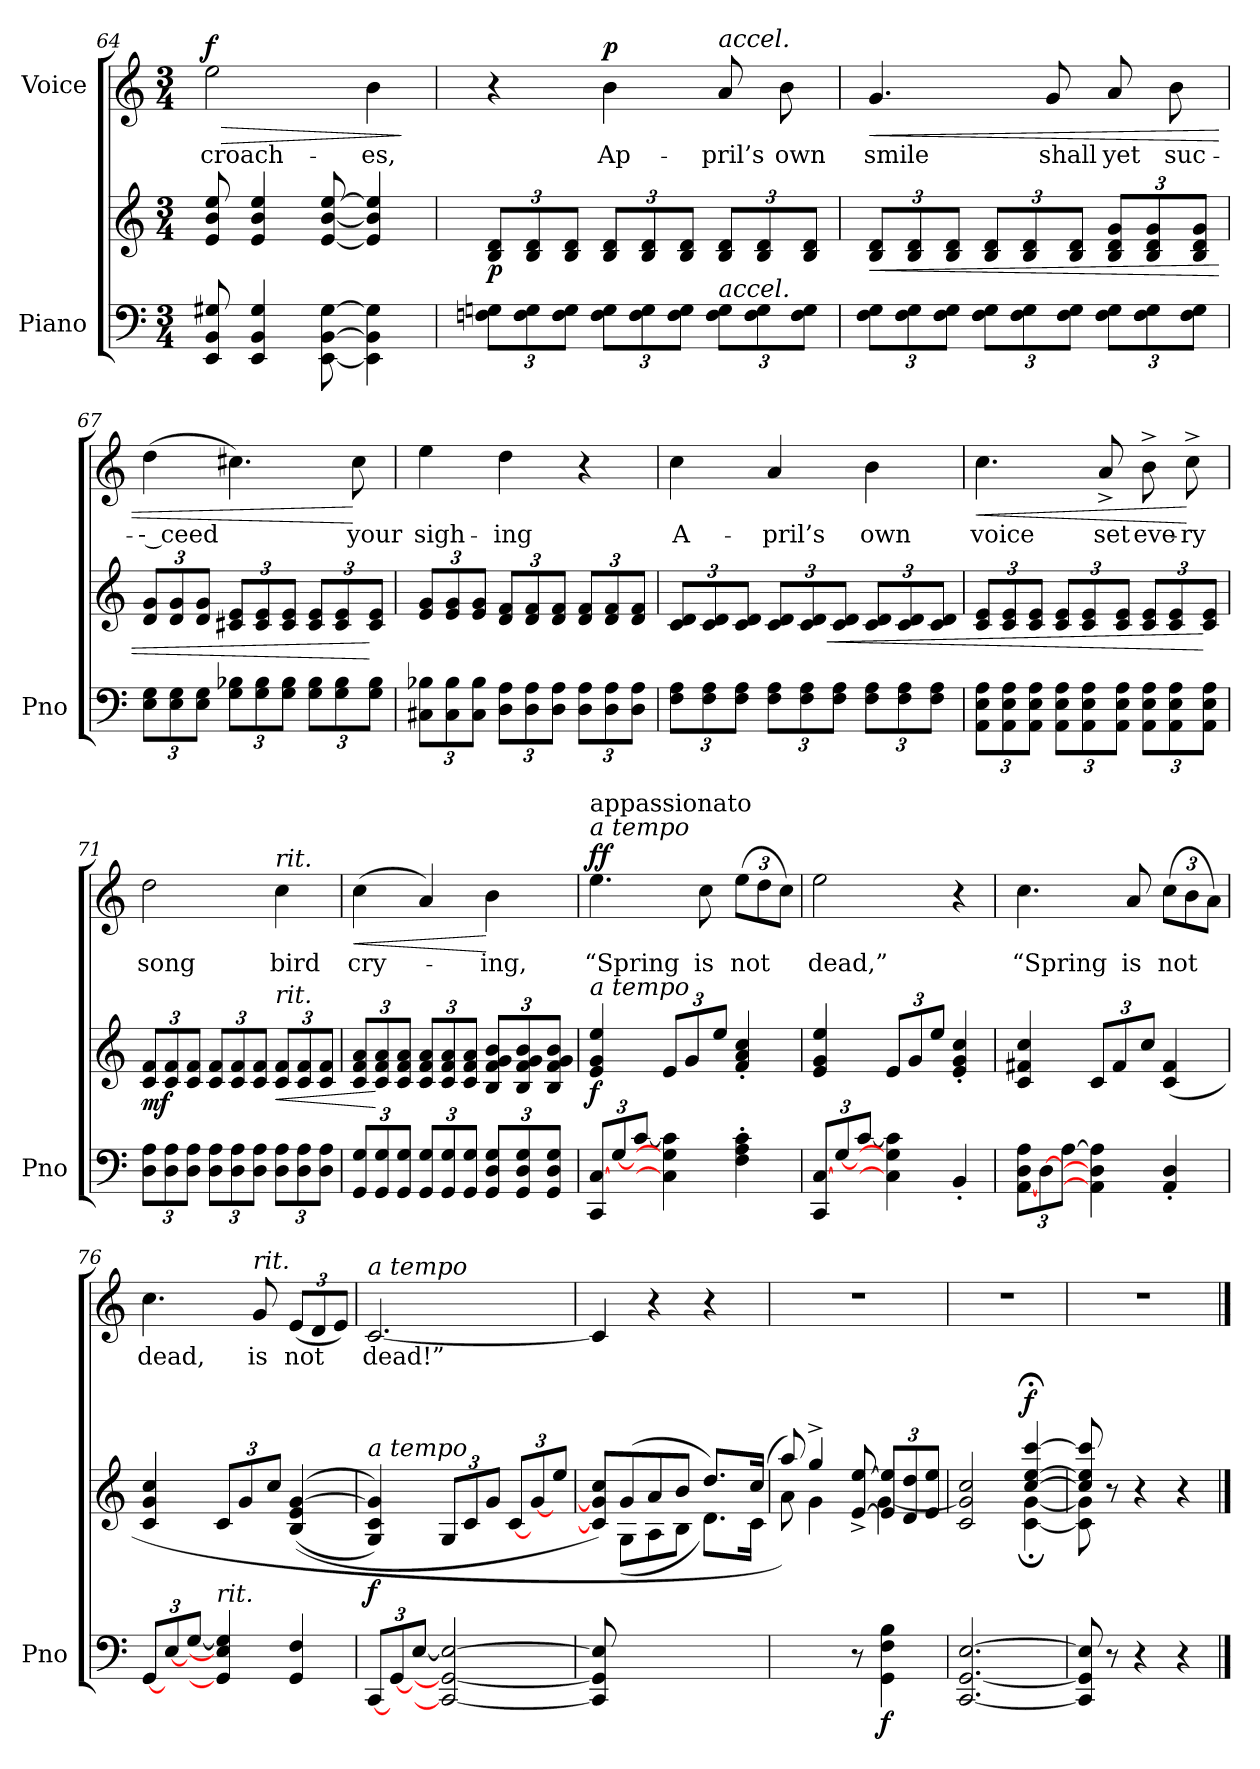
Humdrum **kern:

**kern	**kern	**dynam	**kern	**text	**dynam
*part2	*part2	*part2	*part1	*part1	*part1
*staff3	*staff2	*staff2/3	*staff1	*staff1	*staff1
*I"Piano	*	*	*I"Voice	*	*
*I'Pno	*	*	*	*	*
*clefF4	*clefG2	*	*clefG2	*	*
*k[]	*k[]	*	*k[]	*	*
*M3/4	*M3/4	*	*M3/4	*	*
=64	=64	=64	=64	=64	=64
!	!	!	!	!	!LO:HP:b
!	!	!	!	!	!LO:DY:n=1:a
8EE/ 8BB/ 8G#X/	8e/ 8b/ 8ee/	.	2ee\	-croach-	> f
4EE/ 4BB/ 4G#/	4e/ 4b/ 4ee/	.	.	.	.
[8EE\ [8BB\ [8G#\	[8e/ [8b/ [8ee/	.	.	.	.
4EE\] 4BB\] 4G#\]	4e/] 4b/] 4ee/]	.	4b\	-es,	.
.	.	.	.	.	]
=65	=65	=65	=65	=65	=65
*Xbrackettup	*Xbrackettup	*	*	*	*
!	!	!LO:DY:b	!	!	!
12Fn\ 12Gn\L	12B/ 12d/L	p	4r	.	.
12F\ 12G\	12B/ 12d/	.	.	.	.
12F\ 12G\J	12B/ 12d/J	.	.	.	.
!	!	!	!	!	!LO:DY:a
12F\ 12G\L	12B/ 12d/L	.	4b\	Ap-	p
12F\ 12G\	12B/ 12d/	.	.	.	.
12F\ 12G\J	12B/ 12d/J	.	.	.	.
!	!	!	!LO:TX:i:t=accel.	!	!
!LO:TX:i:t=accel.	!	!	!	!	!
12F\ 12G\L	12B/ 12d/L	.	8a/	-pril’s	.
12F\ 12G\	12B/ 12d/	.	.	.	.
.	.	.	8b\	own	.
12F\ 12G\J	12B/ 12d/J	.	.	.	.
=66	=66	=66	=66	=66	=66
!	!	!LO:HP:b	!	!	!LO:HP:b
12F\ 12G\L	12B/ 12d/L	<	4.g/	smile	<
12F\ 12G\	12B/ 12d/	.	.	.	.
12F\ 12G\J	12B/ 12d/J	.	.	.	.
12F\ 12G\L	12B/ 12d/L	.	.	.	.
12F\ 12G\	12B/ 12d/	.	.	.	.
.	.	.	8g/	shall	.
12F\ 12G\J	12B/ 12d/J	.	.	.	.
12F\ 12G\L	12B/ 12d/ 12g/L	.	8a/	yet	.
12F\ 12G\	12B/ 12d/ 12g/	.	.	.	.
.	.	.	8b\	suc-	.
12F\ 12G\J	12B/ 12d/ 12g/J	.	.	.	.
=67	=67	=67	=67	=67	=67
12E\ 12G\L	12d/ 12g/L	.	(4dd\	-- ceed	.
12E\ 12G\	12d/ 12g/	.	.	.	.
12E\ 12G\J	12d/ 12g/J	.	.	.	.
12G\ 12B-X\L	12c#X/ 12e/L	.	4.cc#X\)	.	.
12G\ 12B-\	12c#/ 12e/	.	.	.	.
12G\ 12B-\J	12c#/ 12e/J	.	.	.	.
12G\ 12B-\L	12c#/ 12e/L	.	.	.	.
12G\ 12B-\	12c#/ 12e/	.	.	.	.
.	.	.	8cc#\	your	[
12G\ 12B-\J	12c#/ 12e/J	[	.	.	.
=68	=68	=68	=68	=68	=68
12C#X\ 12B-X\L	12e/ 12g/L	.	4ee\	sigh-	.
12C#\ 12B-\	12e/ 12g/	.	.	.	.
12C#\ 12B-\J	12e/ 12g/J	.	.	.	.
12D\ 12A\L	12d/ 12f/L	.	4dd\	-ing	.
12D\ 12A\	12d/ 12f/	.	.	.	.
12D\ 12A\J	12d/ 12f/J	.	.	.	.
12D\ 12A\L	12d/ 12f/L	.	4r	.	.
12D\ 12A\	12d/ 12f/	.	.	.	.
12D\ 12A\J	12d/ 12f/J	.	.	.	.
=69	=69	=69	=69	=69	=69
12F\ 12A\L	12c/ 12d/L	.	4cc\	A-	.
12F\ 12A\	12c/ 12d/	.	.	.	.
12F\ 12A\J	12c/ 12d/J	.	.	.	.
12F\ 12A\L	12c/ 12d/L	.	4a/	-pril’s	.
12F\ 12A\	12c/ 12d/	.	.	.	.
!	!	!LO:HP:b	!	!	!
12F\ 12A\J	12c/ 12d/J	<	.	.	.
12F\ 12A\L	12c/ 12d/L	.	4b\	own	.
12F\ 12A\	12c/ 12d/	.	.	.	.
12F\ 12A\J	12c/ 12d/J	.	.	.	.
=70	=70	=70	=70	=70	=70
!	!	!	!	!	!LO:HP:b
12AA\ 12E\ 12A\L	12c/ 12e/L	.	4.cc\	voice	<
12AA\ 12E\ 12A\	12c/ 12e/	.	.	.	.
12AA\ 12E\ 12A\J	12c/ 12e/J	.	.	.	.
12AA\ 12E\ 12A\L	12c/ 12e/L	.	.	.	.
12AA\ 12E\ 12A\	12c/ 12e/	.	.	.	.
.	.	.	8a^>/	set	.
12AA\ 12E\ 12A\J	12c/ 12e/J	.	.	.	.
12AA\ 12E\ 12A\L	12c/ 12e/L	.	8b^\	eve-	.
12AA\ 12E\ 12A\	12c/ 12e/	.	.	.	.
.	.	.	8cc^\	-ry	[
12AA\ 12E\ 12A\J	12c/ 12e/J	[	.	.	.
=71	=71	=71	=71	=71	=71
!	!	!LO:DY:b	!	!	!LO:DY:a
!	!	!	!	!	!LO:DY:n=1:a
12D\ 12A\L	12c/ 12f/L	mf	2dd\	song	other-dynamics f
12D\ 12A\	12c/ 12f/	.	.	.	.
12D\ 12A\J	12c/ 12f/J	.	.	.	.
12D\ 12A\L	12c/ 12f/L	.	.	.	.
12D\ 12A\	12c/ 12f/	.	.	.	.
12D\ 12A\J	12c/ 12f/J	.	.	.	.
!	!	!	!LO:TX:i:t=rit.	!	!
!	!LO:TX:i:t=rit.	!	!	!	!
!	!	!LO:HP:b	!	!	!
12D\ 12A\L	12c/ 12f/L	<	4cc\	bird	.
12D\ 12A\	12c/ 12f/	.	.	.	.
12D\ 12A\J	12c/ 12f/J	.	.	.	.
=72	=72	=72	=72	=72	=72
!	!	!	!	!	!LO:HP:b
12GG/ 12G/L	12c/ 12f/ 12a/L	.	(4cc\	cry-	<
12GG/ 12G/	12c/ 12f/ 12a/	[	.	.	.
12GG/ 12G/J	12c/ 12f/ 12a/J	.	.	.	.
12GG/ 12G/L	12c/ 12f/ 12a/L	.	4a/)	.	.
12GG/ 12G/	12c/ 12f/ 12a/	.	.	.	.
12GG/ 12G/J	12c/ 12f/ 12a/J	.	.	.	.
12GG/ 12D/ 12G/L	12B/ 12f/ 12g/ 12b/L	.	4b\	-ing,	[
12GG/ 12D/ 12G/	12B/ 12f/ 12g/ 12b/	.	.	.	.
12GG/ 12D/ 12G/J	12B/ 12f/ 12g/ 12b/J	.	.	.	.
=73	=73	=73	=73	=73	=73
!	!	!	!LO:TX:i:t=a tempo	!	!
!	!	!	!LO:TX:t=appassionato	!	!
!	!LO:TX:i:t=a tempo	!	!	!	!
!	!	!LO:DY:b	!	!	!LO:DY:a
12CC/ [<12C/L	4e/ 4g/ 4ee/	f	4.ee\	“Spring	ff
[<12G/	.	.	.	.	.
[12c/J	.	.	.	.	.
4C\] 4G\] 4c\]	12e/L	.	.	.	.
.	12g/	.	.	.	.
.	.	.	8cc\	is	.
.	12ee/J	.	.	.	.
4F\' 4A\' 4c\'	(4f/'> 4a/'> 4cc/'>	.	(12ee\L	not	.
.	.	.	12dd\	.	.
.	.	.	12cc\J)	.	.
=74	=74	=74	=74	=74	=74
12CC/ [<12C/L	4e/ 4g/ 4ee/	.	2ee\	dead,”	.
[<12G/	.	.	.	.	.
[12c/J	.	.	.	.	.
4C\] 4G\] 4c\]	12e/L	.	.	.	.
.	12g/	.	.	.	.
.	12ee/J	.	.	.	.
4BB'/	(4e/'> 4g/'> 4cc/'>	.	4r	.	.
=75	=75	=75	=75	=75	=75
*brackettup	*	*	*	*	*
[12AA\ 12D\ 12A\L	4c/ 4f#X/ 4cc/	.	4.cc\	“Spring	.
[<12D\	.	.	.	.	.
[12A\J	.	.	.	.	.
4AA\] 4D\] 4A\]	12c/L	.	.	.	.
.	12f#/	.	.	.	.
.	.	.	8a/	is	.
.	12cc/J	.	.	.	.
*	*	*	*Xbrackettup	*	*
4AA/' 4D/'	(4c/ 4f#/	.	(12cc\L	not	.
.	.	.	12b\	.	.
.	.	.	12a\J)	.	.
=76	=76	=76	=76	=76	=76
[12GG/L	4c/ 4g/ 4cc/	.	4.cc\	dead,	.
[12E/	.	.	.	.	.
[12G/J	.	.	.	.	.
!LO:TX:i:t=rit.	!	!	!	!	!
4GG/] 4E/] 4G/]	12c/L	.	.	.	.
.	12g/	.	.	.	.
!	!	!	!LO:TX:i:t=rit.	!	!
.	.	.	8g/	is	.
.	12cc/J	.	.	.	.
4GG/ 4F/	((<(4B/ 4e/ [4g/	.	(12e/L	not	.
.	.	.	12d/	.	.
.	.	.	12e/J)	.	.
=77	=77	=77	=77	=77	=77
*Xbrackettup	*	*	*	*	*
!	!	!	!LO:TX:i:t=a tempo	!	!
!	!LO:TX:i:t=a tempo	!	!	!	!
!	!	!LO:DY:b	!	!	!
(>[12CC/L	4G/ 4c/ 4g/]))	f	[2.c/	dead!”	.
[12GG/	.	.	.	.	.
[>12E/J	.	.	.	.	.
2CC/_ 2GG/_ 2E/_	12G/L	.	.	.	.
.	12c/	.	.	.	.
.	12g/J	.	.	.	.
.	[12c/L	.	.	.	.
.	[12g/	.	.	.	.
.	12ee/J	.	.	.	.
=78	=78	=78	=78	=78	=78
*	*^	*	*	*	*
8CC/] 8GG/] 8E/]	8c/] 8g/] 8cc/L)	8ryy	.	4c/]	.	.
2ryy	(>8g/	(<8G\L	.	.	.	.
.	8a/	8A\	.	4r	.	.
.	8b/J	8B\J	.	.	.	.
.	8.dd/L)	8.d\L)	.	4r	.	.
8ryy	.	.	.	.	.	.
.	(>16cc/Jk	(<16c\Jk	.	.	.	.
=79	=79	=79	=79	=79	=79	=79
*	*	*^	*	*	*	*
4.ryy	8aa/)	2ryy	8a\)	.	2.r	.	.
.	4gg^>/	.	4g\	.	.	.	.
8r	[<8e/^> [8ee/^>	.	4.ryy	.	.	.	.
!	!	!	!	!LO:DY:b=2	!	!	!
4GG\ 4F\ 4B\	12e/] 12ee/]L	[>4g\	.	f	.	.	.
.	12d/ 12dd/	.	.	.	.	.	.
.	12e/ 12ee/J	.	.	.	.	.	.
*	*	*v	*v	*	*	*	*
=80	=80	=80	=80	=80	=80	=80
[2.CC/ [2.GG/ [2.E/	2c/ 2g/] 2cc/	2ryy	.	2.r	.	.
!	!	!	!LO:DY:a	!	!	!
.	[4cc/;< [4ee/;< [4ccc/;<	[4c\; [4g\;	f	.	.	.
=81	=81	=81	=81	=81	=81	=81
8CC/] 8GG/] 8E/]	8cc/] 8ee/] 8ccc/]	8c\] 8g\]	.	2.r	.	.
8r	8r	8ryy	.	.	.	.
4r	4r	4ryy	.	.	.	.
4r	4r	4ryy	.	.	.	.
*	*v	*v	*	*	*	*
==	==	==	==	==	==
*-	*-	*-	*-	*-	*-
